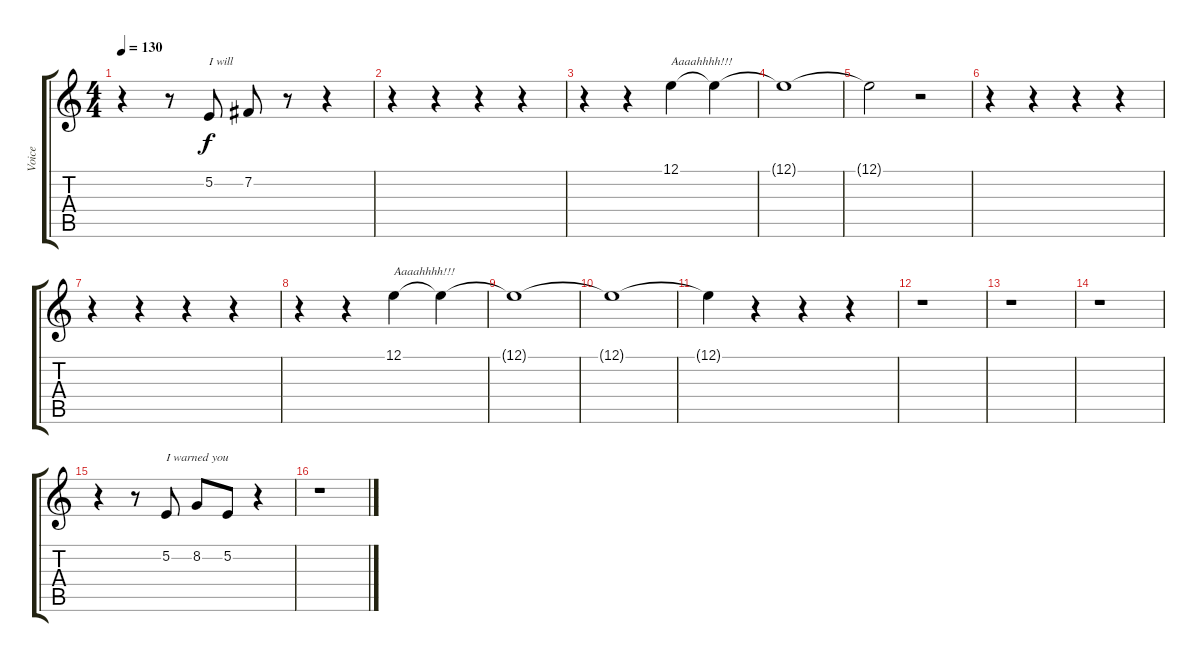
\track ("Voice" "Voice") {instrument cello}
\staff {score tabs}
\tuning (E4 B3 G3 D3 A2 E2) {hide}
\ts (4 4)
\tempo 130
\clef g2
\ks c
r.4{dy f} r.8 5.2.8{txt "I will"} 7.2.8 r.8 r.4 |
r.4 r.4 r.4 r.4 |
r.4 r.4 12.1.4{txt "Aaaahhhh!!!"} 12.1{t}.4 |
12.1{t}.1 |
12.1{t}.2 r.2 |
r.4 r.4 r.4 r.4 |
r.4 r.4 r.4 r.4 |
r.4 r.4 12.1.4{txt "Aaaahhhh!!!"} 12.1{t}.4 |
12.1{t}.1 |
12.1{t}.1 |
12.1{t}.4 r.4 r.4 r.4 |
r.1 |
r.1 |
r.1 |
r.4 r.8 5.2.8{txt "I warned you"} 8.2.8 5.2.8 r.4 |
r.1
